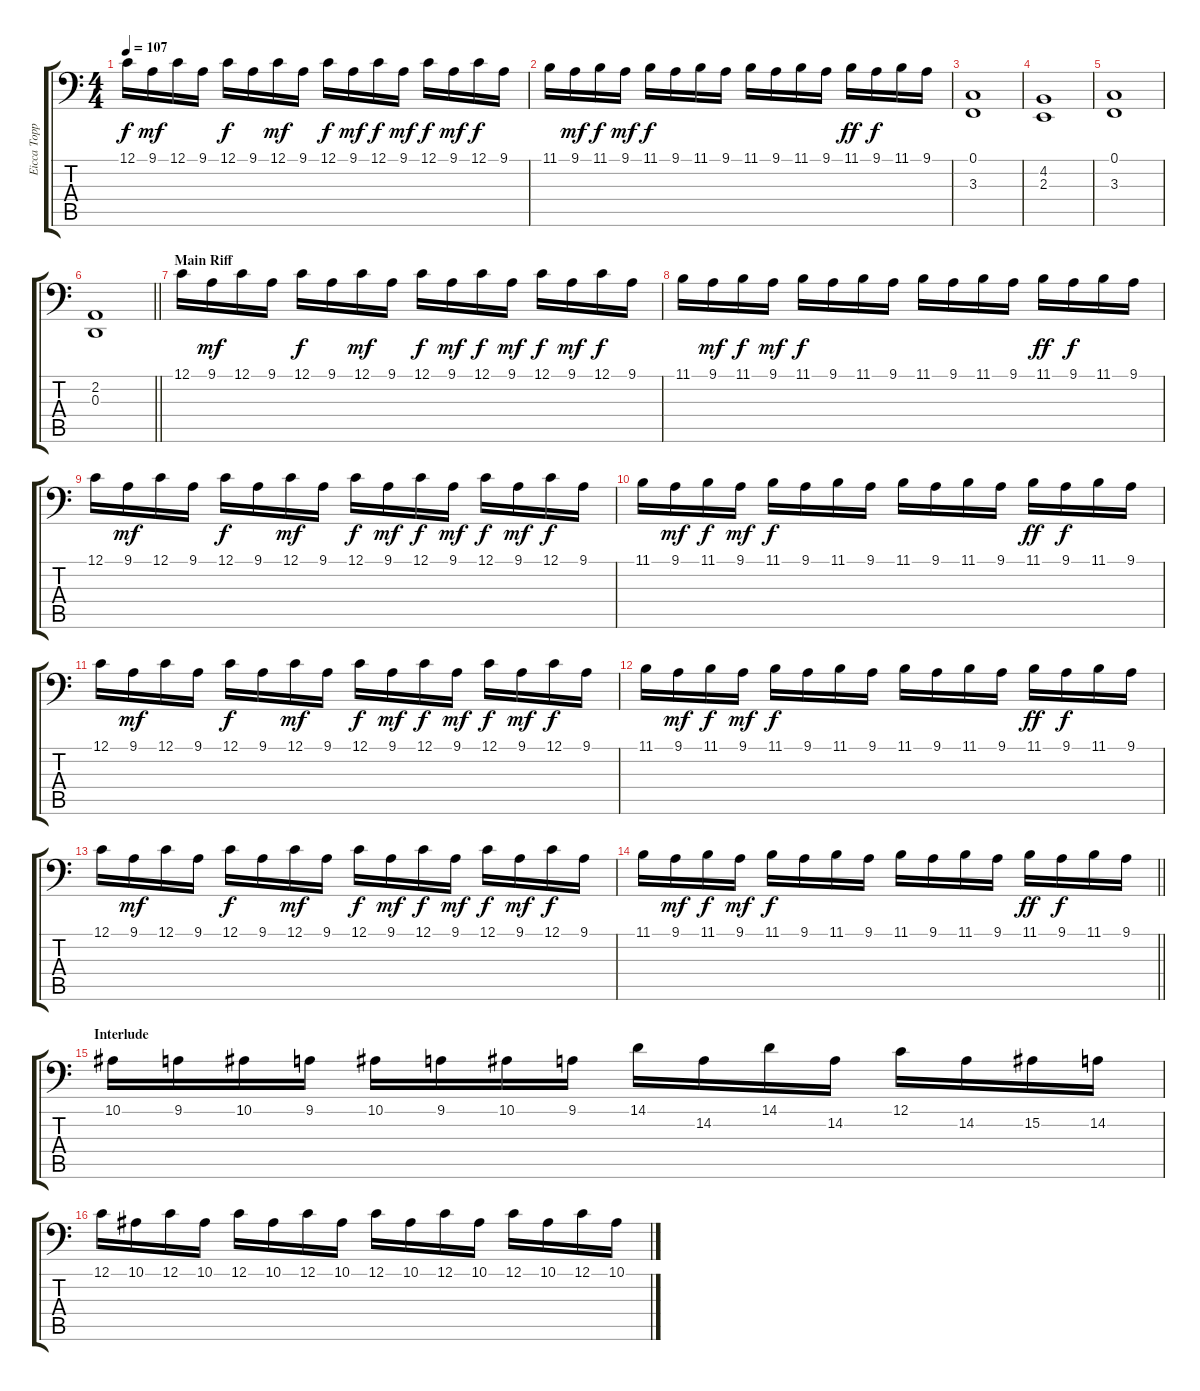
\track ("Eicca Toppinen" "Eicca Topp") {instrument cello}
\staff {score tabs}
\tuning (C3 G2 D2 A1 E1 B0) {hide}
\ts (4 4)
\tempo 107
\clef f4
\ks c
12.1.16{dy f} 9.1.16{dy mf} 12.1.16 9.1.16 12.1.16{dy f} 9.1.16 12.1.16{dy mf} 9.1.16 12.1.16{dy f} 9.1.16{dy mf} 12.1.16{dy f} 9.1.16{dy mf} 12.1.16{dy f} 9.1.16{dy mf} 12.1.16{dy f} 9.1.16 |
11.1.16 9.1.16{dy mf} 11.1.16{dy f} 9.1.16{dy mf} 11.1.16{dy f} 9.1.16 11.1.16 9.1.16 11.1.16 9.1.16 11.1.16 9.1.16 11.1.16{dy ff} 9.1.16{dy f} 11.1.16 9.1.16 |
(0.1 3.3).1 |
(4.2 2.3).1 |
(0.1 3.3).1 |
\barLineRight lightlight
(2.2 0.3).1 |
\section ("" "Main Riff")
12.1.16 9.1.16{dy mf} 12.1.16 9.1.16 12.1.16{dy f} 9.1.16 12.1.16{dy mf} 9.1.16 12.1.16{dy f} 9.1.16{dy mf} 12.1.16{dy f} 9.1.16{dy mf} 12.1.16{dy f} 9.1.16{dy mf} 12.1.16{dy f} 9.1.16 |
11.1.16 9.1.16{dy mf} 11.1.16{dy f} 9.1.16{dy mf} 11.1.16{dy f} 9.1.16 11.1.16 9.1.16 11.1.16 9.1.16 11.1.16 9.1.16 11.1.16{dy ff} 9.1.16{dy f} 11.1.16 9.1.16 |
12.1.16 9.1.16{dy mf} 12.1.16 9.1.16 12.1.16{dy f} 9.1.16 12.1.16{dy mf} 9.1.16 12.1.16{dy f} 9.1.16{dy mf} 12.1.16{dy f} 9.1.16{dy mf} 12.1.16{dy f} 9.1.16{dy mf} 12.1.16{dy f} 9.1.16 |
11.1.16 9.1.16{dy mf} 11.1.16{dy f} 9.1.16{dy mf} 11.1.16{dy f} 9.1.16 11.1.16 9.1.16 11.1.16 9.1.16 11.1.16 9.1.16 11.1.16{dy ff} 9.1.16{dy f} 11.1.16 9.1.16 |
12.1.16 9.1.16{dy mf} 12.1.16 9.1.16 12.1.16{dy f} 9.1.16 12.1.16{dy mf} 9.1.16 12.1.16{dy f} 9.1.16{dy mf} 12.1.16{dy f} 9.1.16{dy mf} 12.1.16{dy f} 9.1.16{dy mf} 12.1.16{dy f} 9.1.16 |
11.1.16 9.1.16{dy mf} 11.1.16{dy f} 9.1.16{dy mf} 11.1.16{dy f} 9.1.16 11.1.16 9.1.16 11.1.16 9.1.16 11.1.16 9.1.16 11.1.16{dy ff} 9.1.16{dy f} 11.1.16 9.1.16 |
12.1.16 9.1.16{dy mf} 12.1.16 9.1.16 12.1.16{dy f} 9.1.16 12.1.16{dy mf} 9.1.16 12.1.16{dy f} 9.1.16{dy mf} 12.1.16{dy f} 9.1.16{dy mf} 12.1.16{dy f} 9.1.16{dy mf} 12.1.16{dy f} 9.1.16 |
\barLineRight lightlight
11.1.16 9.1.16{dy mf} 11.1.16{dy f} 9.1.16{dy mf} 11.1.16{dy f} 9.1.16 11.1.16 9.1.16 11.1.16 9.1.16 11.1.16 9.1.16 11.1.16{dy ff} 9.1.16{dy f} 11.1.16 9.1.16 |
\section ("" "Interlude")
10.1.16 9.1.16 10.1.16 9.1.16 10.1.16 9.1.16 10.1.16 9.1.16 14.1.16 14.2.16 14.1.16 14.2.16 12.1.16 14.2.16 15.2.16 14.2.16 |
12.1.16 10.1.16 12.1.16 10.1.16 12.1.16 10.1.16 12.1.16 10.1.16 12.1.16 10.1.16 12.1.16 10.1.16 12.1.16 10.1.16 12.1.16 10.1.16
